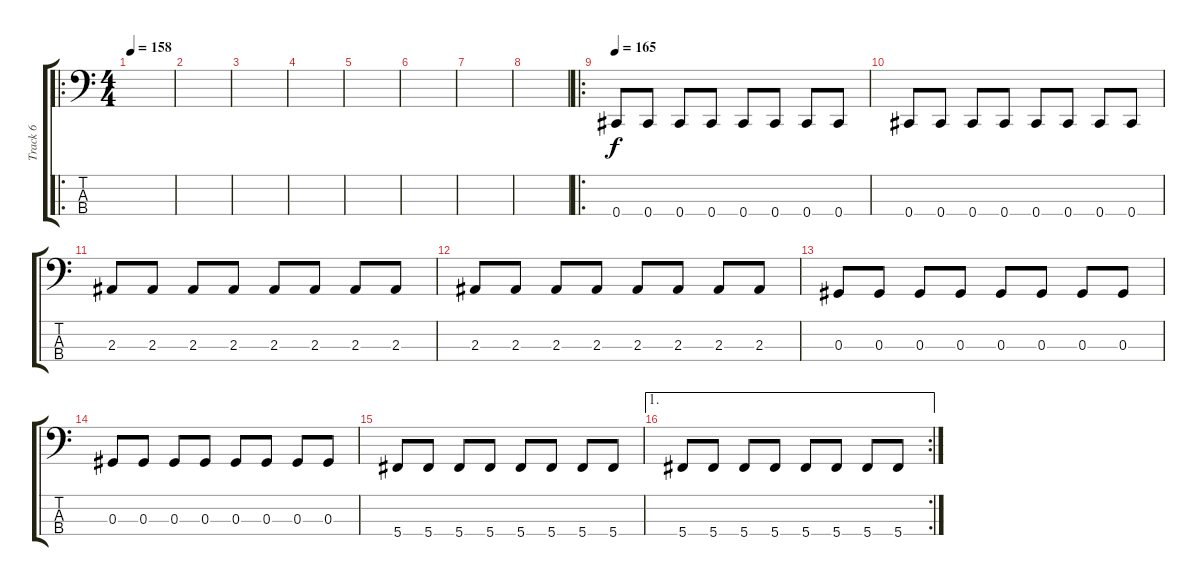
\track ("Track 6" "Track 6") {instrument electricbasspick}
\staff {score tabs}
\tuning (Gb2 Db2 Ab1 Db1) {hide}
\ro
\ts (4 4)
\tempo 158
\clef f4
\ks c
|
|
|
|
|
|
|
|
\ro
\tempo 165
0.4.8 0.4.8 0.4.8 0.4.8 0.4.8 0.4.8 0.4.8 0.4.8 |
0.4.8 0.4.8 0.4.8 0.4.8 0.4.8 0.4.8 0.4.8 0.4.8 |
2.3.8 2.3.8 2.3.8 2.3.8 2.3.8 2.3.8 2.3.8 2.3.8 |
2.3.8 2.3.8 2.3.8 2.3.8 2.3.8 2.3.8 2.3.8 2.3.8 |
0.3.8 0.3.8 0.3.8 0.3.8 0.3.8 0.3.8 0.3.8 0.3.8 |
0.3.8 0.3.8 0.3.8 0.3.8 0.3.8 0.3.8 0.3.8 0.3.8 |
5.4.8 5.4.8 5.4.8 5.4.8 5.4.8 5.4.8 5.4.8 5.4.8 |
\ae 1
\rc 2
5.4.8 5.4.8 5.4.8 5.4.8 5.4.8 5.4.8 5.4.8 5.4.8
